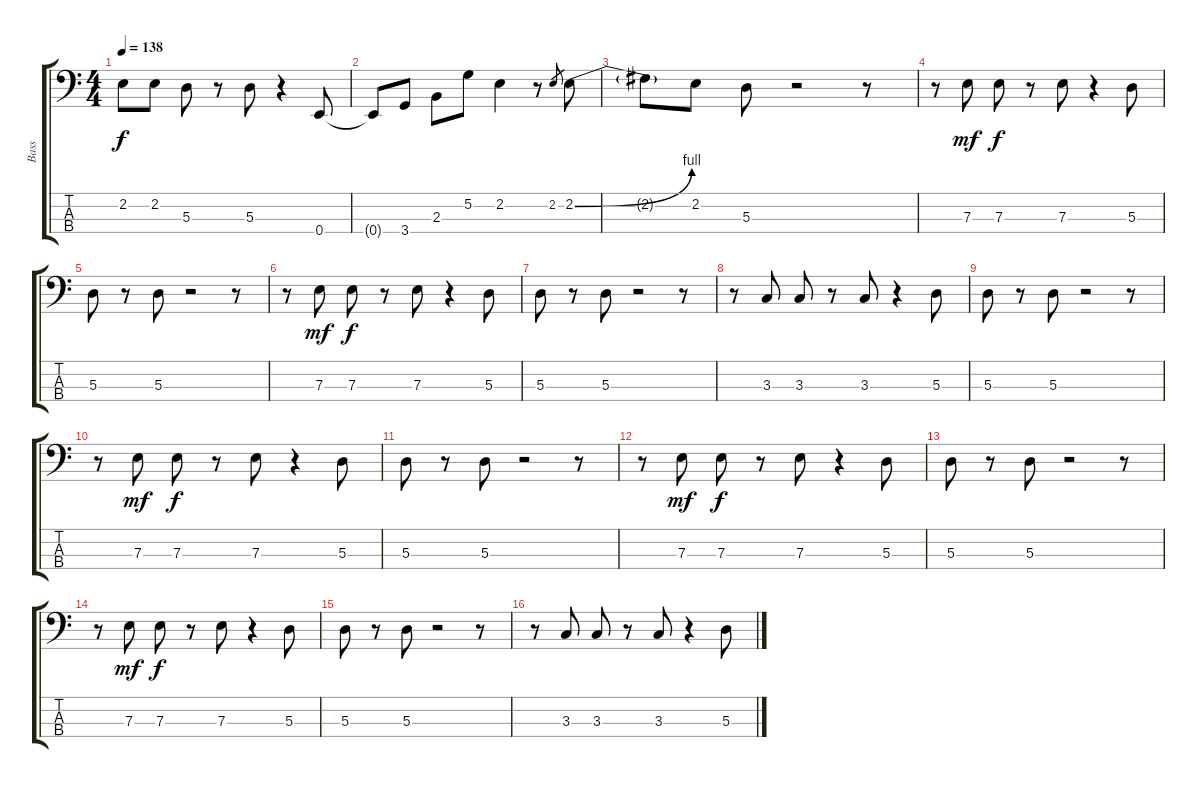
\track ("Bass" "Bass") {instrument electricbasspick}
\staff {score tabs}
\tuning (G2 D2 A1 E1) {hide}
\ts (4 4)
\tempo 138
\clef f4
\ks c
2.2{t}.8{dy f} 2.2.8 5.3.8 r.8 5.3.8 r.4 0.4.8 |
0.4{t}.8 3.4.8 2.3.8 5.2.8 2.2.4 r.8 2.2.8{gr} 2.2{be (bend 0 0 60 4)}.8 |
2.2{t}.8 2.2.8 5.3.8 r.2 r.8 |
r.8 7.3.8{dy mf} 7.3.8{dy f} r.8 7.3.8 r.4 5.3.8 |
5.3.8 r.8 5.3.8 r.2 r.8 |
r.8 7.3.8{dy mf} 7.3.8{dy f} r.8 7.3.8 r.4 5.3.8 |
5.3.8 r.8 5.3.8 r.2 r.8 |
r.8 3.3.8 3.3.8 r.8 3.3.8 r.4 5.3.8 |
5.3.8 r.8 5.3.8 r.2 r.8 |
r.8 7.3.8{dy mf} 7.3.8{dy f} r.8 7.3.8 r.4 5.3.8 |
5.3.8 r.8 5.3.8 r.2 r.8 |
r.8 7.3.8{dy mf} 7.3.8{dy f} r.8 7.3.8 r.4 5.3.8 |
5.3.8 r.8 5.3.8 r.2 r.8 |
r.8 7.3.8{dy mf} 7.3.8{dy f} r.8 7.3.8 r.4 5.3.8 |
5.3.8 r.8 5.3.8 r.2 r.8 |
r.8 3.3.8 3.3.8 r.8 3.3.8 r.4 5.3.8
